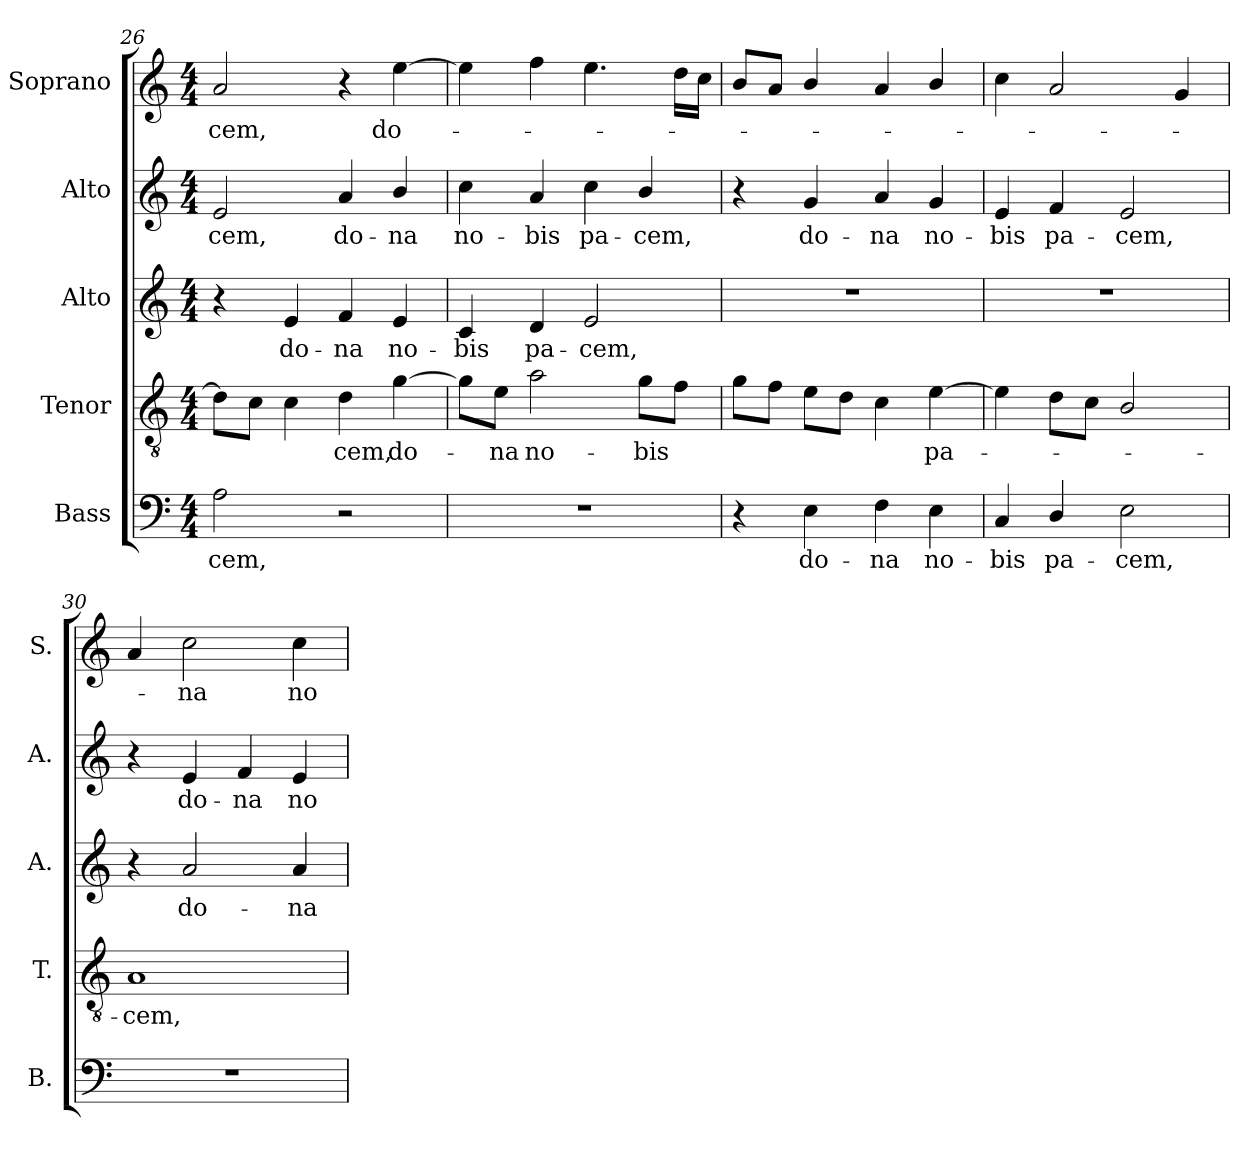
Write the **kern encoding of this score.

**kern	**text	**kern	**text	**kern	**text	**kern	**text	**kern	**text
*part5	*part5	*part4	*part4	*part3	*part3	*part2	*part2	*part1	*part1
*staff5	*staff5	*staff4	*staff4	*staff3	*staff3	*staff2	*staff2	*staff1	*staff1
*I"Bass	*	*I"Tenor	*	*I"Alto	*	*I"Alto	*	*I"Soprano	*
*I'B.	*	*I'T.	*	*I'A.	*	*I'A.	*	*I'S.	*
*clefF4	*	*clefGv2	*	*clefG2	*	*clefG2	*	*clefG2	*
*	*	*ITrd7c12	*	*	*	*	*	*	*
*k[]	*	*k[]	*	*k[]	*	*k[]	*	*k[]	*
*C:	*	*C:	*	*C:	*	*C:	*	*C:	*
*M4/4	*	*M4/4	*	*M4/4	*	*M4/4	*	*M4/4	*
=26	=26	=26	=26	=26	=26	=26	=26	=26	=26
!	!LO:LY:b:color=#000000	!	!	!	!	!	!	!	!
!	!	!	!	!	!	!	!LO:LY:b:color=#000000	!	!
!	!	!	!	!	!	!	!	!	!LO:LY:b:color=#000000
2Ai\	-cem,	8Di\L]	.	4r	.	2ei/	-cem,	2ai/	-cem,
.	.	8Ci\J	.	.	.	.	.	.	.
!	!	!	!	!	!LO:LY:b:color=#000000	!	!	!	!
.	.	4Ci\	.	4ei/	do-	.	.	.	.
!	!	!	!LO:LY:b:color=#000000	!	!	!	!	!	!
!	!	!	!	!	!LO:LY:b:color=#000000	!	!	!	!
!	!	!	!	!	!	!	!LO:LY:b:color=#000000	!	!
2r	.	4Di\	-cem,	4fi/	-na	4ai/	do-	4r	.
!	!	!	!LO:LY:b:color=#000000	!	!	!	!	!	!
!	!	!	!	!	!LO:LY:b:color=#000000	!	!	!	!
!	!	!	!	!	!	!	!LO:LY:b:color=#000000	!	!
!	!	!	!	!	!	!	!	!	!LO:LY:b:color=#000000
.	.	[4Gi\	do-	4ei/	no-	4bi/	-na	[4eei\	do-
=27	=27	=27	=27	=27	=27	=27	=27	=27	=27
!	!	!	!	!	!LO:LY:b:color=#000000	!	!	!	!
!	!	!	!	!	!	!	!LO:LY:b:color=#000000	!	!
1r	.	8Gi\L]	.	4ci/	-bis	4cci\	no-	4eei\]	.
!	!	!	!LO:LY:b:color=#000000	!	!	!	!	!	!
.	.	8Ei\J	-na	.	.	.	.	.	.
!	!	!	!LO:LY:b:color=#000000	!	!	!	!	!	!
!	!	!	!	!	!LO:LY:b:color=#000000	!	!	!	!
!	!	!	!	!	!	!	!LO:LY:b:color=#000000	!	!
.	.	2Ai\	no-	4di/	pa-	4ai/	-bis	4ffi\	.
!	!	!	!	!	!LO:LY:b:color=#000000	!	!	!	!
!	!	!	!	!	!	!	!LO:LY:b:color=#000000	!	!
.	.	.	.	2ei/	-cem,	4cci\	pa-	4.eei\	.
!	!	!	!LO:LY:b:color=#000000	!	!	!	!	!	!
!	!	!	!	!	!	!	!LO:LY:b:color=#000000	!	!
.	.	8Gi\L	-bis	.	.	4bi/	-cem,	.	.
.	.	8Fi\J	.	.	.	.	.	16ddi\LL	.
.	.	.	.	.	.	.	.	16cci\JJ	.
=28	=28	=28	=28	=28	=28	=28	=28	=28	=28
4r	.	8Gi\L	.	1r	.	4r	.	8bi/L	.
.	.	8Fi\J	.	.	.	.	.	8ai/J	.
!	!LO:LY:b:color=#000000	!	!	!	!	!	!	!	!
!	!	!	!	!	!	!	!LO:LY:b:color=#000000	!	!
4Ei\	do-	8Ei\L	.	.	.	4gi/	do-	4bi/	.
.	.	8Di\J	.	.	.	.	.	.	.
!	!LO:LY:b:color=#000000	!	!	!	!	!	!	!	!
!	!	!	!	!	!	!	!LO:LY:b:color=#000000	!	!
4Fi\	-na	4Ci\	.	.	.	4ai/	-na	4ai/	.
!	!LO:LY:b:color=#000000	!	!	!	!	!	!	!	!
!	!	!	!LO:LY:b:color=#000000	!	!	!	!	!	!
!	!	!	!	!	!	!	!LO:LY:b:color=#000000	!	!
4Ei\	no-	[4Ei\	pa-	.	.	4gi/	no-	4bi/	.
!!LO:LB:g=z
=29	=29	=29	=29	=29	=29	=29	=29	=29	=29
!	!LO:LY:b:color=#000000	!	!	!	!	!	!	!	!
!	!	!	!	!	!	!	!LO:LY:b:color=#000000	!	!
4Ci/	-bis	4Ei\]	.	1r	.	4ei/	-bis	4cci\	.
!	!LO:LY:b:color=#000000	!	!	!	!	!	!	!	!
!	!	!	!	!	!	!	!LO:LY:b:color=#000000	!	!
4Di/	pa-	8Di\L	.	.	.	4fi/	pa-	2ai/	.
.	.	8Ci\J	.	.	.	.	.	.	.
!	!LO:LY:b:color=#000000	!	!	!	!	!	!	!	!
!	!	!	!	!	!	!	!LO:LY:b:color=#000000	!	!
2Ei\	-cem,	2BBi/	.	.	.	2ei/	-cem,	.	.
.	.	.	.	.	.	.	.	4gi/	.
=30	=30	=30	=30	=30	=30	=30	=30	=30	=30
!	!	!	!LO:LY:b:color=#000000	!	!	!	!	!	!
1r	.	1AAi	-cem,	4r	.	4r	.	4ai/	.
!	!	!	!	!	!LO:LY:b:color=#000000	!	!	!	!
!	!	!	!	!	!	!	!LO:LY:b:color=#000000	!	!
!	!	!	!	!	!	!	!	!	!LO:LY:b:color=#000000
.	.	.	.	2ai/	do-	4ei/	do-	2cci\	-na
!	!	!	!	!	!	!	!LO:LY:b:color=#000000	!	!
.	.	.	.	.	.	4fi/	-na	.	.
!	!	!	!	!	!LO:LY:b:color=#000000	!	!	!	!
!	!	!	!	!	!	!	!LO:LY:b:color=#000000	!	!
!	!	!	!	!	!	!	!	!	!LO:LY:b:color=#000000
.	.	.	.	4ai/	-na	4ei/	no-	4cci\	no-
=	=	=	=	=	=	=	=	=	=
*-	*-	*-	*-	*-	*-	*-	*-	*-	*-
